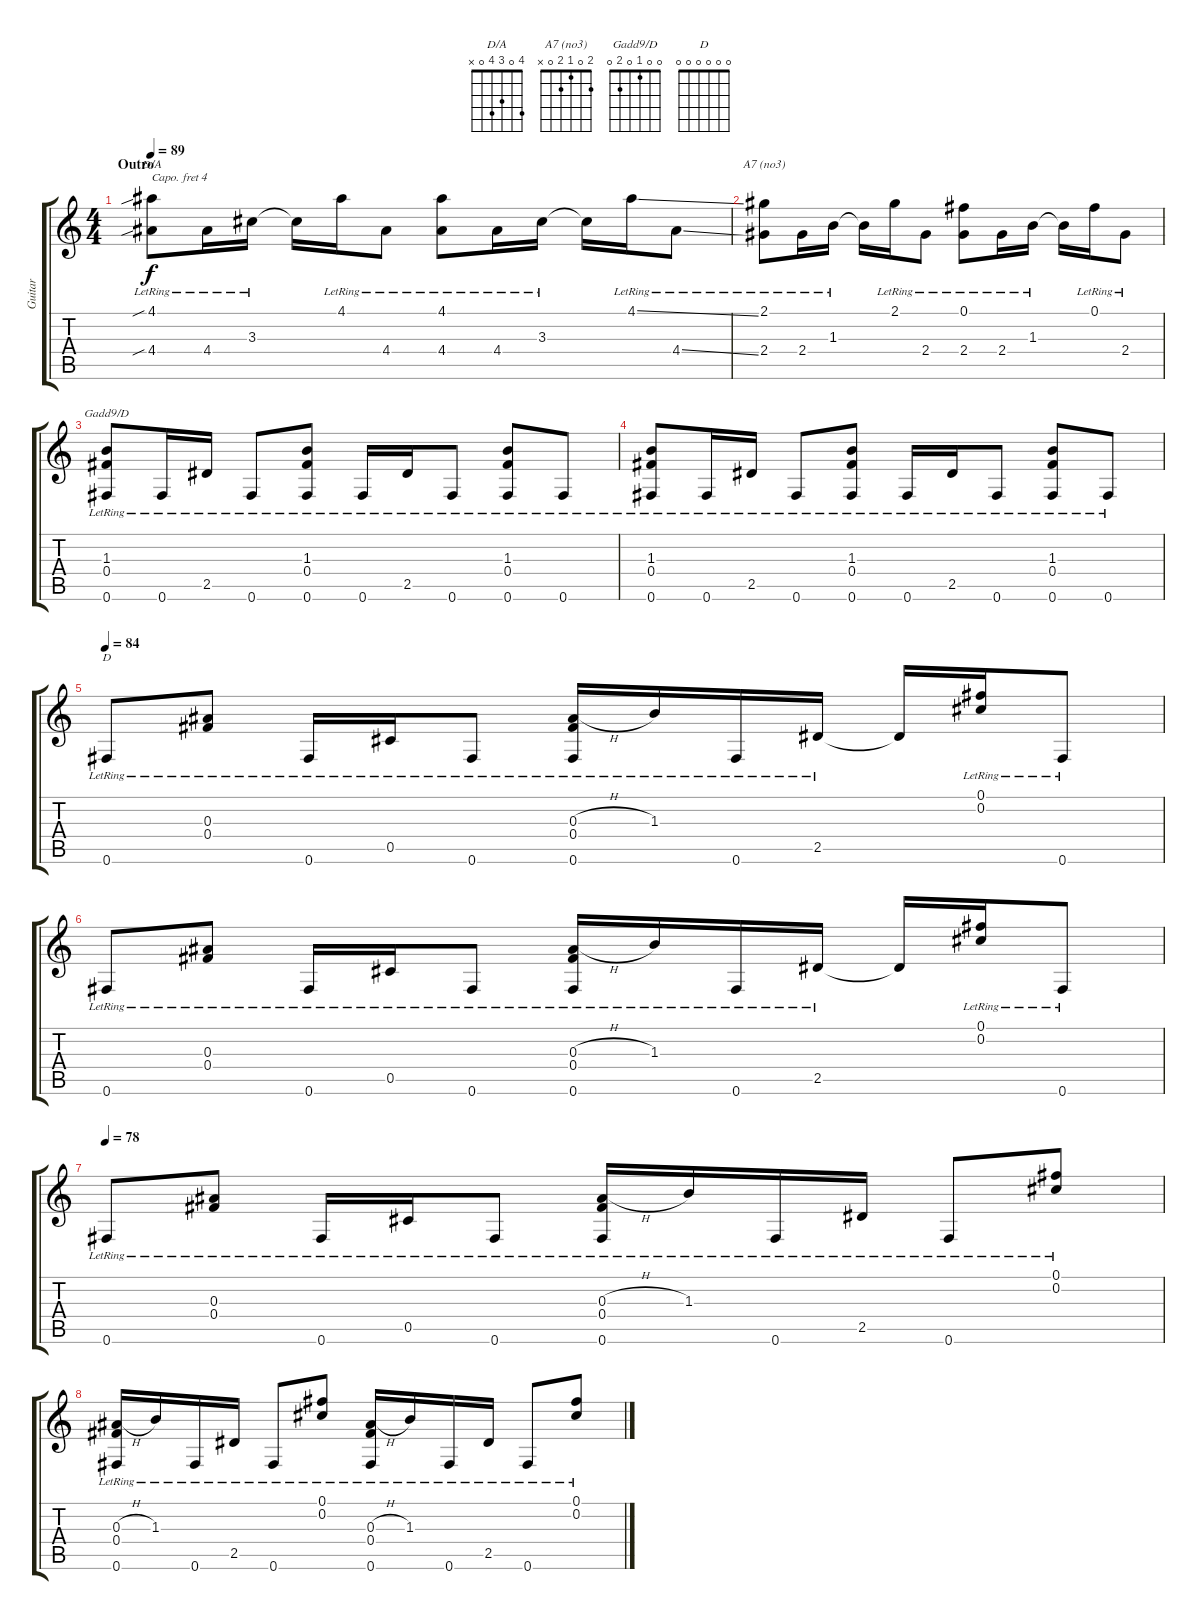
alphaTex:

\track ("Guitar" "Guitar") {instrument acousticguitarsteel}
\staff {score tabs}
\capo 4
\tuning (D4 A3 Gb3 D3 A2 D2) {hide}
\chord ("D/A" 4 0 3 4 0 x)
\chord ("A7 (no3)" 2 0 1 2 0 x)
\chord ("Gadd9/D" 0 0 1 0 2 0)
\chord ("D" 0 0 0 0 0 0)
\ts (4 4)
\section ("" "Outro")
\tempo 89
\clef g2
\ks c
(4.1{sib lr} 4.4{sib lr}).8{ch "D/A" dy f} 4.4{lr}.16 3.3{lr}.16 3.3{t}.16 4.1{lr}.16 4.4{lr}.8 (4.1{lr} 4.4{lr}).8 4.4{lr}.16 3.3{lr}.16 3.3{t}.16 4.1{ss lr}.16 4.4{ss lr}.8 |
(2.1{lr} 2.4{lr}).8{ch "A7 (no3)"} 2.4{lr}.16 1.3{lr}.16 1.3{t}.16 2.1{lr}.16 2.4{lr}.8 (0.1{lr} 2.4{lr}).8 2.4{lr}.16 1.3{lr}.16 1.3{t}.16 0.1{lr}.16 2.4{lr}.8 |
(1.3{lr} 0.4{lr} 0.6{lr}).8{ch "Gadd9/D"} 0.6{lr}.16 2.5{lr}.16 0.6{lr}.8 (1.3{lr} 0.4{lr} 0.6{lr}).8 0.6{lr}.16 2.5{lr}.16 0.6{lr}.8 (1.3{lr} 0.4{lr} 0.6{lr}).8 0.6{lr}.8 |
(1.3{lr} 0.4{lr} 0.6{lr}).8 0.6{lr}.16 2.5{lr}.16 0.6{lr}.8 (1.3{lr} 0.4{lr} 0.6{lr}).8 0.6{lr}.16 2.5{lr}.16 0.6{lr}.8 (1.3{lr} 0.4{lr} 0.6{lr}).8 0.6{lr}.8 |
\tempo 84
0.6{lr}.8{ch "D"} (0.3{lr} 0.4{lr}).8 0.6{lr}.16 0.5{lr}.16 0.6{lr}.8 (0.3{h lr} 0.4{lr} 0.6{lr}).16 1.3{lr}.16 0.6{lr}.16 2.5{lr}.16 2.5{t}.16 (0.1{lr} 0.2{lr}).16 0.6{lr}.8 |
0.6{lr}.8 (0.3{lr} 0.4{lr}).8 0.6{lr}.16 0.5{lr}.16 0.6{lr}.8 (0.3{h lr} 0.4{lr} 0.6{lr}).16 1.3{lr}.16 0.6{lr}.16 2.5{lr}.16 2.5{t}.16 (0.1{lr} 0.2{lr}).16 0.6{lr}.8 |
\tempo 78
0.6{lr}.8 (0.3{lr} 0.4{lr}).8 0.6{lr}.16 0.5{lr}.16 0.6{lr}.8 (0.3{h lr} 0.4{lr} 0.6{lr}).16 1.3{lr}.16 0.6{lr}.16 2.5{lr}.16 0.6{lr}.8 (0.1{lr} 0.2{lr}).8 |
(0.3{h lr} 0.4{lr} 0.6{lr}).16 1.3{lr}.16 0.6{lr}.16 2.5{lr}.16 0.6{lr}.8 (0.1{lr} 0.2{lr}).8 (0.3{h lr} 0.4{lr} 0.6{lr}).16 1.3{lr}.16 0.6{lr}.16 2.5{lr}.16 0.6{lr}.8 (0.1{lr} 0.2{lr}).8
